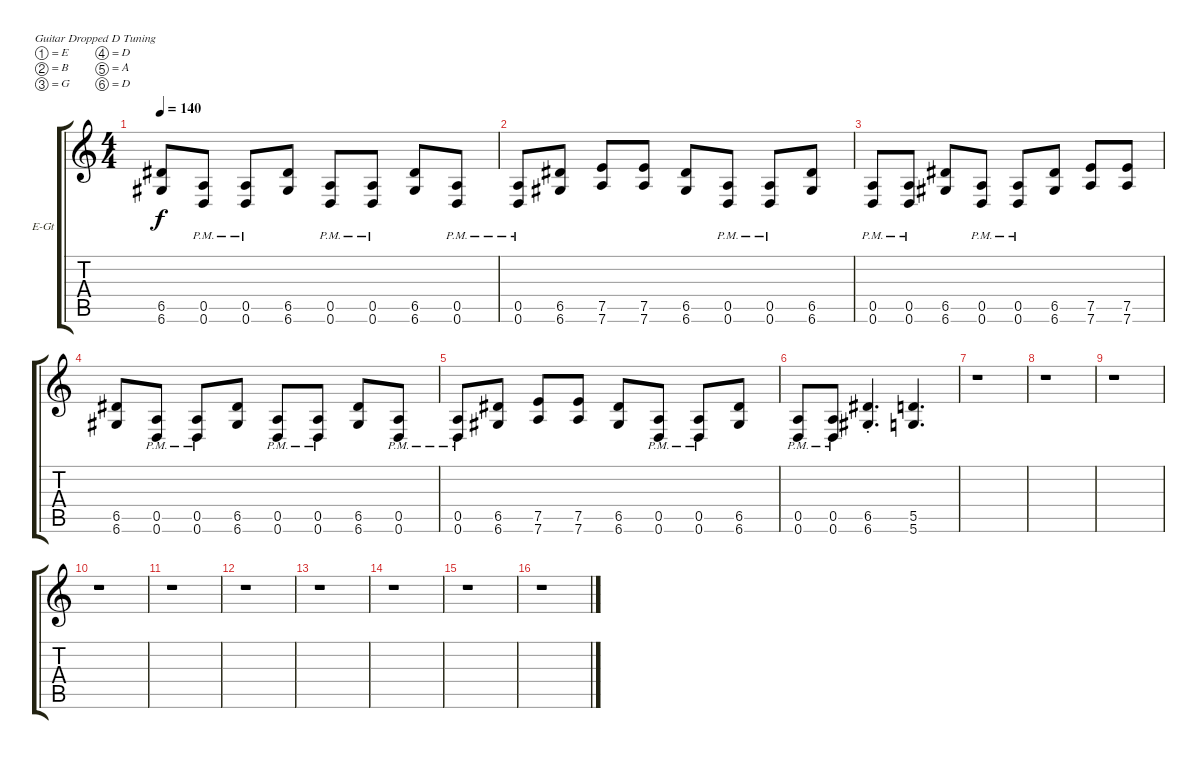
\bracketExtendMode groupsimilarinstruments
\firstSystemTrackNameOrientation horizontal
\otherSystemsTrackNameOrientation horizontal
\track ("Overdriven-guitar (Richard)" "E-Gt") {instrument overdrivenguitar}
\staff {score tabs}
\tuning (E4 B3 G3 D3 A2 D2)
\ts (4 4)
\tempo 140
\clef g2
\ks c
(6.5 6.6).8{dy f} (0.5{pm} 0.6{pm}).8 (0.5{pm} 0.6{pm}).8 (6.5 6.6).8 (0.5{pm} 0.6{pm}).8 (0.5{pm} 0.6{pm}).8 (6.5 6.6).8 (0.5{pm} 0.6{pm}).8 |
(0.5{pm} 0.6{pm}).8 (6.5 6.6).8 (7.5 7.6).8 (7.5 7.6).8 (6.5 6.6).8 (0.5{pm} 0.6{pm}).8 (0.5{pm} 0.6{pm}).8 (6.5 6.6).8 |
(0.5{pm} 0.6{pm}).8 (0.5{pm} 0.6{pm}).8 (6.5 6.6).8 (0.5{pm} 0.6{pm}).8 (0.5{pm} 0.6{pm}).8 (6.5 6.6).8 (7.5 7.6).8 (7.5 7.6).8 |
(6.5 6.6).8 (0.5{pm} 0.6{pm}).8 (0.5{pm} 0.6{pm}).8 (6.5 6.6).8 (0.5{pm} 0.6{pm}).8 (0.5{pm} 0.6{pm}).8 (6.5 6.6).8 (0.5{pm} 0.6{pm}).8 |
(0.5{pm} 0.6{pm}).8 (6.5 6.6).8 (7.5 7.6).8 (7.5 7.6).8 (6.5 6.6).8 (0.5{pm} 0.6{pm}).8 (0.5{pm} 0.6{pm}).8 (6.5 6.6).8 |
(0.5{pm} 0.6{pm}).8 (0.5{pm} 0.6{pm}).8 (6.5{st} 6.6{st}).4{d} (5.5 5.6).4{d} |
r.1 |
r.1 |
r.1 |
r.1 |
r.1 |
r.1 |
r.1 |
r.1 |
r.1 |
r.1
